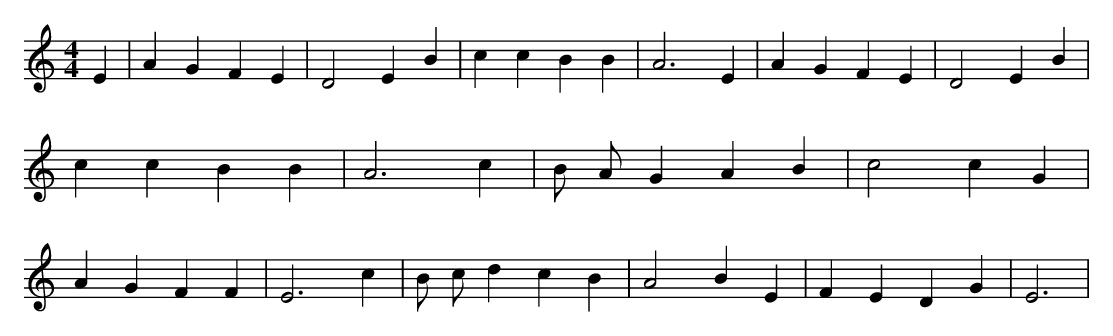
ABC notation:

X:1
M:4/4
L:1/8
K:C
E2 | A2 G2 F2 E2 | D4 E2 B2 | c2 c2 B2 B2 | A6 E2 | A2 G2 F2 E2 | D4 E2 B2 | c2 c2 B2 B2 | A6 c2 | B A G2 A2 B2 | c4 c2 G2 | A2 G2 F2 F2 | E6 c2 | B c d2 c2 B2 | A4 B2 E2 | F2 E2 D2 G2 | E6 |
